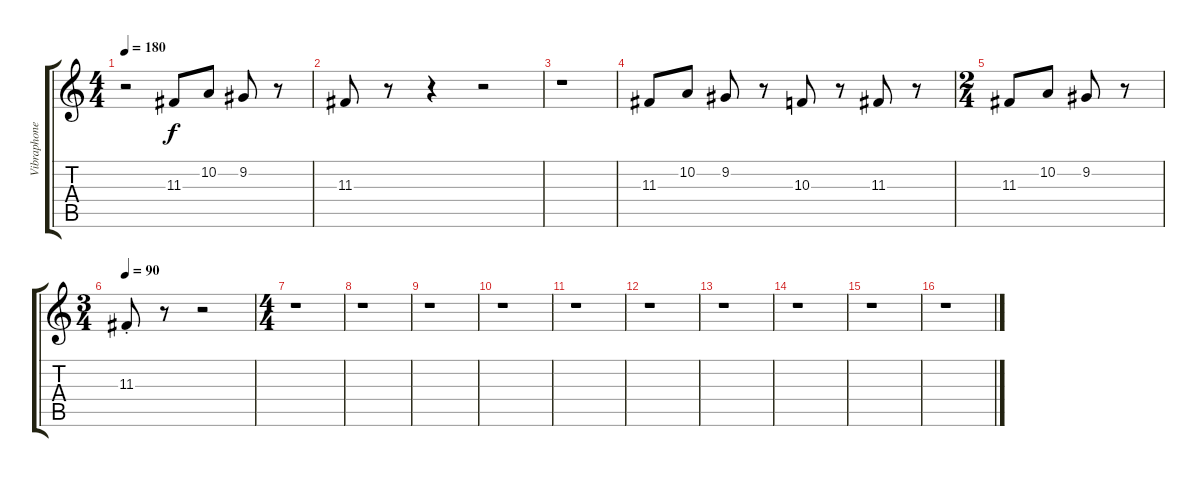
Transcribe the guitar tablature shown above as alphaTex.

\track ("Vibraphone I" "Vibraphone") {instrument vibraphone}
\staff {score tabs}
\tuning (E4 B3 G3 D3 A2 E2) {hide}
\ts (4 4)
\tempo 180
\clef g2
\ks c
r.2{dy f} 11.3.8 10.2.8 9.2.8 r.8 |
11.3.8 r.8 r.4 r.2 |
r.1 |
11.3.8 10.2.8 9.2.8 r.8 10.3.8 r.8 11.3.8 r.8 |
\ts (2 4)
11.3.8 10.2.8 9.2.8 r.8 |
\ts (3 4)
\tempo 90
11.3{st}.8 r.8 r.2 |
\ts (4 4)
r.1 |
r.1 |
r.1 |
r.1 |
r.1 |
r.1 |
r.1 |
r.1 |
r.1 |
r.1
